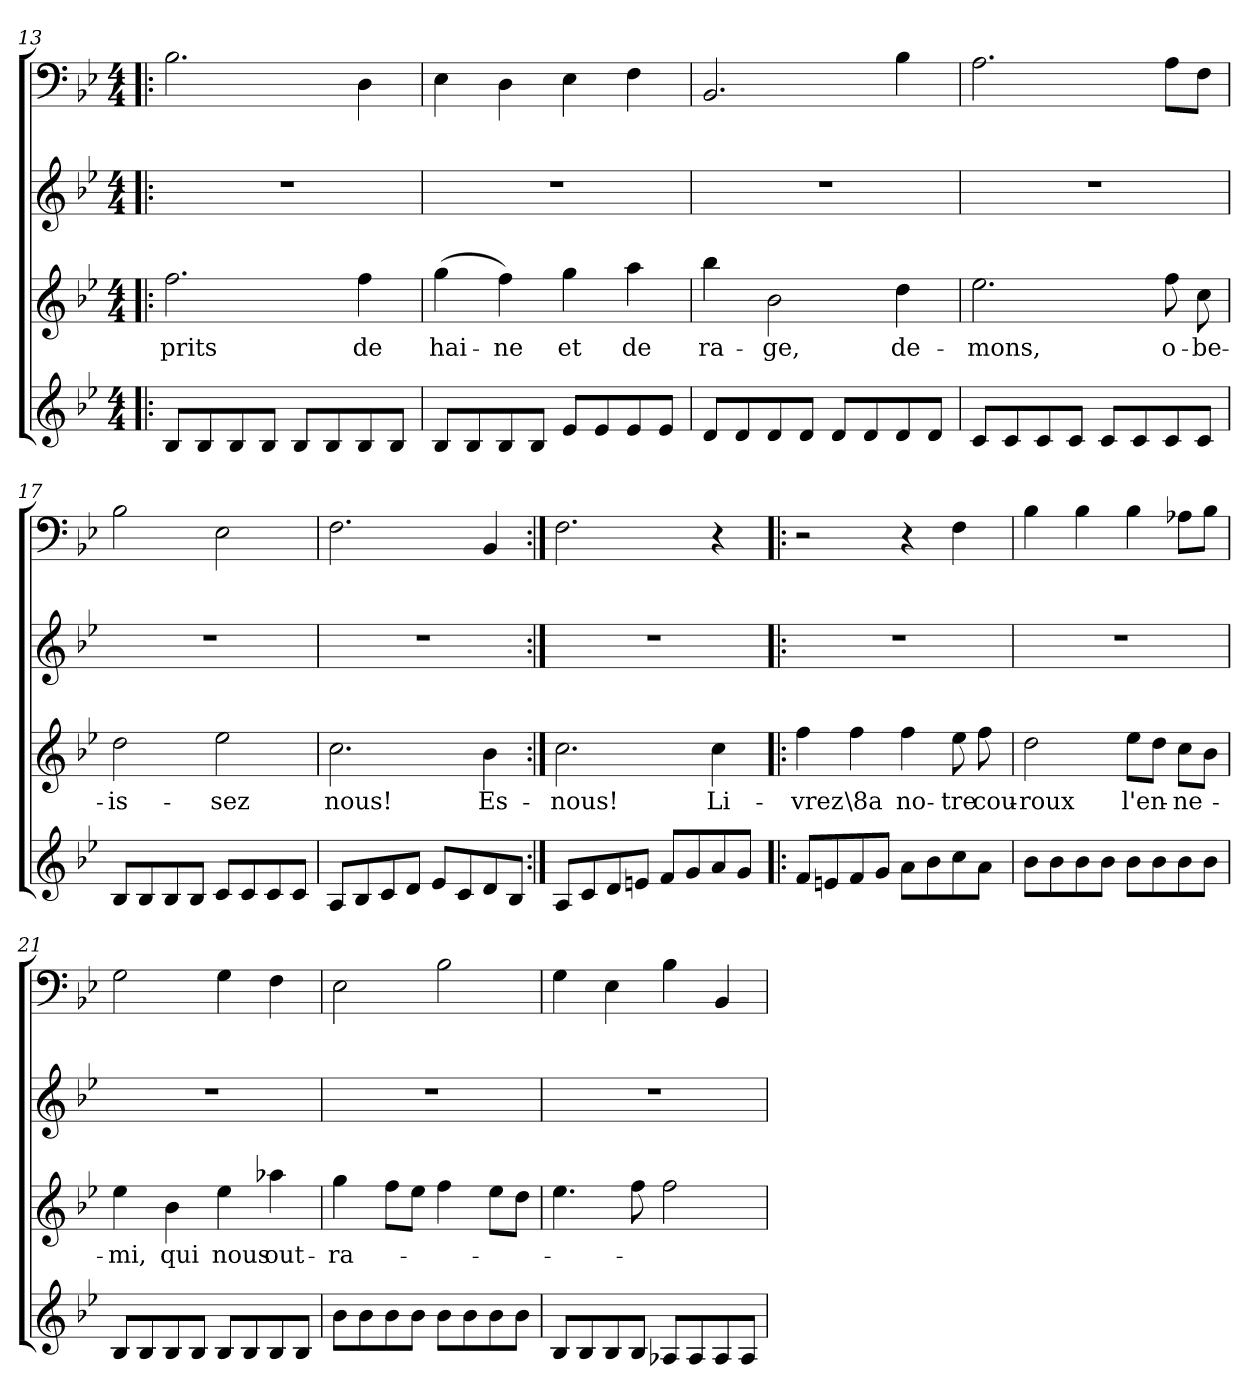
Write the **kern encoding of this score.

**kern	**kern	**text	**kern	**kern
*part4	*part3	*part3	*part2	*part1
*staff4	*staff3	*staff3	*staff2	*staff1
*clefG2	*clefG2	*	*clefG2	*clefF4
*k[b-e-]	*k[b-e-]	*	*k[b-e-]	*k[b-e-]
*B-:	*B-:	*	*B-:	*B-:
*M4/4	*M4/4	*	*M4/4	*M4/4
=13!|:	=13!|:	=13!|:	=13!|:	=13!|:
8B-/L	2.ff\	-prits	1r	2.B-\
8B-/	.	.	.	.
8B-/	.	.	.	.
8B-/J	.	.	.	.
8B-/L	.	.	.	.
8B-/	.	.	.	.
8B-/	4ff\	de	.	4D\
8B-/J	.	.	.	.
=14	=14	=14	=14	=14
8B-/L	(4gg\	hai-	1r	4E-\
8B-/	.	.	.	.
8B-/	4ff\)	-ne	.	4D\
8B-/J	.	.	.	.
8e-/L	4gg\	et	.	4E-\
8e-/	.	.	.	.
8e-/	4aa\	de	.	4F\
8e-/J	.	.	.	.
=15	=15	=15	=15	=15
8d/L	4bb-\	ra-	1r	2.BB-/
8d/	.	.	.	.
8d/	2b-\	-ge,	.	.
8d/J	.	.	.	.
8d/L	.	.	.	.
8d/	.	.	.	.
8d/	4dd\	de-	.	4B-\
8d/J	.	.	.	.
=16	=16	=16	=16	=16
8c/L	2.ee-\	-mons,	1r	2.A\
8c/	.	.	.	.
8c/	.	.	.	.
8c/J	.	.	.	.
8c/L	.	.	.	.
8c/	.	.	.	.
8c/	8ff\	o-	.	8A\L
8c/J	8cc\	-be-	.	8F\J
=17	=17	=17	=17	=17
8B-/L	2dd\	-is-	1r	2B-\
8B-/	.	.	.	.
8B-/	.	.	.	.
8B-/J	.	.	.	.
8c/L	2ee-\	-sez	.	2E-\
8c/	.	.	.	.
8c/	.	.	.	.
8c/J	.	.	.	.
=18	=18	=18	=18	=18
8A/L	2.cc\	nous!	1r	2.F\
8B-/	.	.	.	.
8c/	.	.	.	.
8d/J	.	.	.	.
8e-/L	.	.	.	.
8c/	.	.	.	.
8d/	4b-\	Es-	.	4BB-/
8B-/J	.	.	.	.
=18:|!	=18:|!	=18:|!	=18:|!	=18:|!
8A/L	2.cc\	-nous!	1r	2.F\
8c/	.	.	.	.
8d/	.	.	.	.
8en/J	.	.	.	.
8f/L	.	.	.	.
8g/	.	.	.	.
8a/	4cc\	Li-	.	4r
8g/J	.	.	.	.
=19!|:	=19!|:	=19!|:	=19!|:	=19!|:
8f/L	4ff\	-vrez	1r	2r
8en/	.	.	.	.
8f/	4ff\	\8a	.	.
8g/J	.	.	.	.
8a\L	4ff\	no-	.	4r
8b-\	.	.	.	.
8cc\	8ee-\	-tre	.	4F\
8a\J	8ff\	cou-	.	.
=20	=20	=20	=20	=20
8b-\L	2dd\	-roux	1r	4B-\
8b-\	.	.	.	.
8b-\	.	.	.	4B-\
8b-\J	.	.	.	.
8b-\L	8ee-\L	l'en-	.	4B-\
8b-\	8dd\J	.	.	.
8b-\	8cc\L	-ne-	.	8A-X\L
8b-\J	8b-\J	.	.	8B-\J
=21	=21	=21	=21	=21
8B-/L	4ee-\	-mi,	1r	2G\
8B-/	.	.	.	.
8B-/	4b-\	qui	.	.
8B-/J	.	.	.	.
8B-/L	4ee-\	nous	.	4G\
8B-/	.	.	.	.
8B-/	4aa-X\	out-	.	4F\
8B-/J	.	.	.	.
=22	=22	=22	=22	=22
8b-\L	4gg\	-ra-	1r	2E-\
8b-\	.	.	.	.
8b-\	8ff\L	.	.	.
8b-\J	8ee-\J	.	.	.
8b-\L	4ff\	.	.	2B-\
8b-\	.	.	.	.
8b-\	8ee-\L	.	.	.
8b-\J	8dd\J	.	.	.
=23	=23	=23	=23	=23
8B-/L	4.ee-\	.	1r	4G\
8B-/	.	.	.	.
8B-/	.	.	.	4E-\
8B-/J	8ff\	.	.	.
8A-X/L	2ff\	.	.	4B-\
8A-/	.	.	.	.
8A-/	.	.	.	4BB-/
8A-/J	.	.	.	.
=	=	=	=	=
*-	*-	*-	*-	*-
